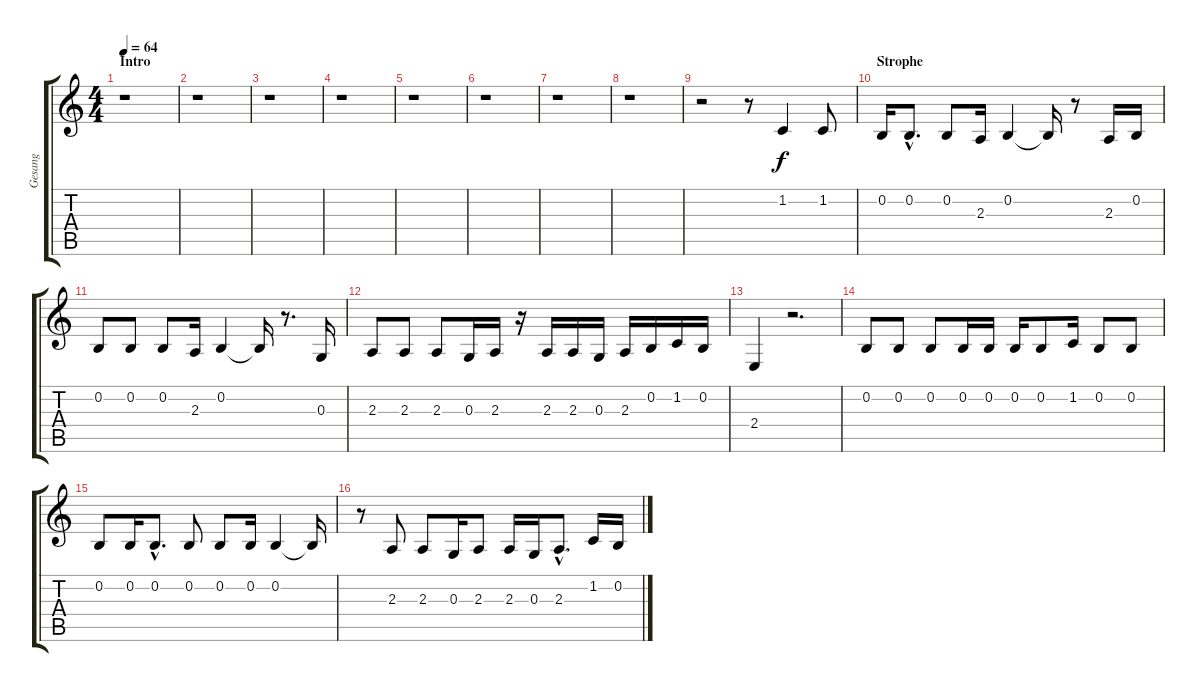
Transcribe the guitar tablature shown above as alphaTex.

\track ("Gesang" "Gesang") {instrument altosax}
\staff {score tabs}
\tuning (E4 B3 G3 D3 A2 E2) {hide}
\ts (4 4)
\section ("" "Intro")
\tempo 64
\clef g2
\ks c
r.1{dy f instrument altosax} |
r.1 |
r.1 |
r.1 |
r.1 |
r.1 |
r.1 |
r.1 |
r.2 r.8 1.2.4 1.2.8 |
\section ("" "Strophe")
0.2.16 0.2{hac}.8{d} 0.2.8 2.3.16 0.2.4 0.2{t}.16 r.8 2.3.16 0.2.16 |
0.2.8 0.2.8 0.2.8 2.3.16 0.2.4 0.2{t}.16 r.8{d} 0.3.16 |
2.3.8 2.3.8 2.3.8 0.3.16 2.3.16 r.16 2.3.16 2.3.16 0.3.16 2.3.16 0.2.16 1.2.16 0.2.16 |
2.4.4 r.2{d} |
0.2.8 0.2.8 0.2.8 0.2.16 0.2.16 0.2.16 0.2.8 1.2.16 0.2.8 0.2.8 |
0.2.8 0.2.16 0.2{hac}.8{d} 0.2.8 0.2.8 0.2.16 0.2.4 0.2{t}.16 |
r.8 2.3.8 2.3.8 0.3.16 2.3.8 2.3.16 0.3.16 2.3{hac}.8{d} 1.2.16 0.2.16
